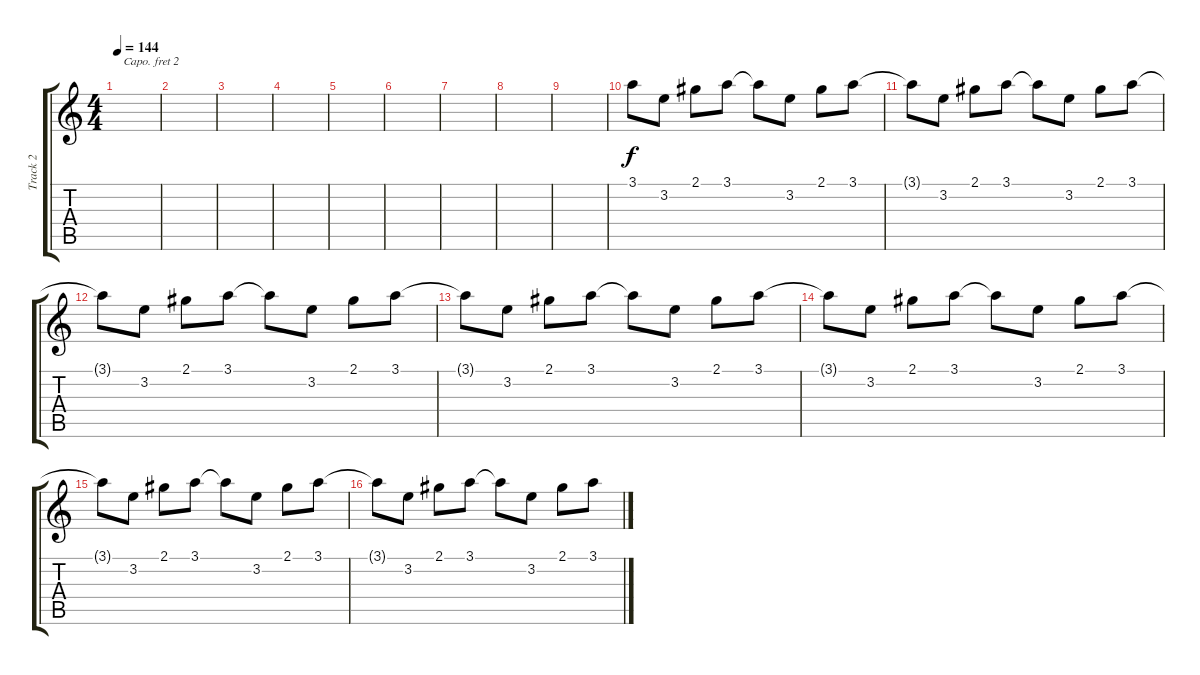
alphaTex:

\track ("Track 2" "Track 2") {instrument acousticguitarnylon}
\staff {score tabs}
\capo 2
\tuning (E4 B3 G3 D3 A2 E2) {hide}
\ts (4 4)
\tempo 144
\clef g2
\ks c
|
|
|
|
|
|
|
|
|
3.1.8 3.2.8 2.1.8 3.1.8 3.1{t}.8 3.2.8 2.1.8 3.1.8 |
3.1{t}.8 3.2.8 2.1.8 3.1.8 3.1{t}.8 3.2.8 2.1.8 3.1.8 |
3.1{t}.8 3.2.8 2.1.8 3.1.8 3.1{t}.8 3.2.8 2.1.8 3.1.8 |
3.1{t}.8 3.2.8 2.1.8 3.1.8 3.1{t}.8 3.2.8 2.1.8 3.1.8 |
3.1{t}.8 3.2.8 2.1.8 3.1.8 3.1{t}.8 3.2.8 2.1.8 3.1.8 |
3.1{t}.8 3.2.8 2.1.8 3.1.8 3.1{t}.8 3.2.8 2.1.8 3.1.8 |
3.1{t}.8 3.2.8 2.1.8 3.1.8 3.1{t}.8 3.2.8 2.1.8 3.1.8
